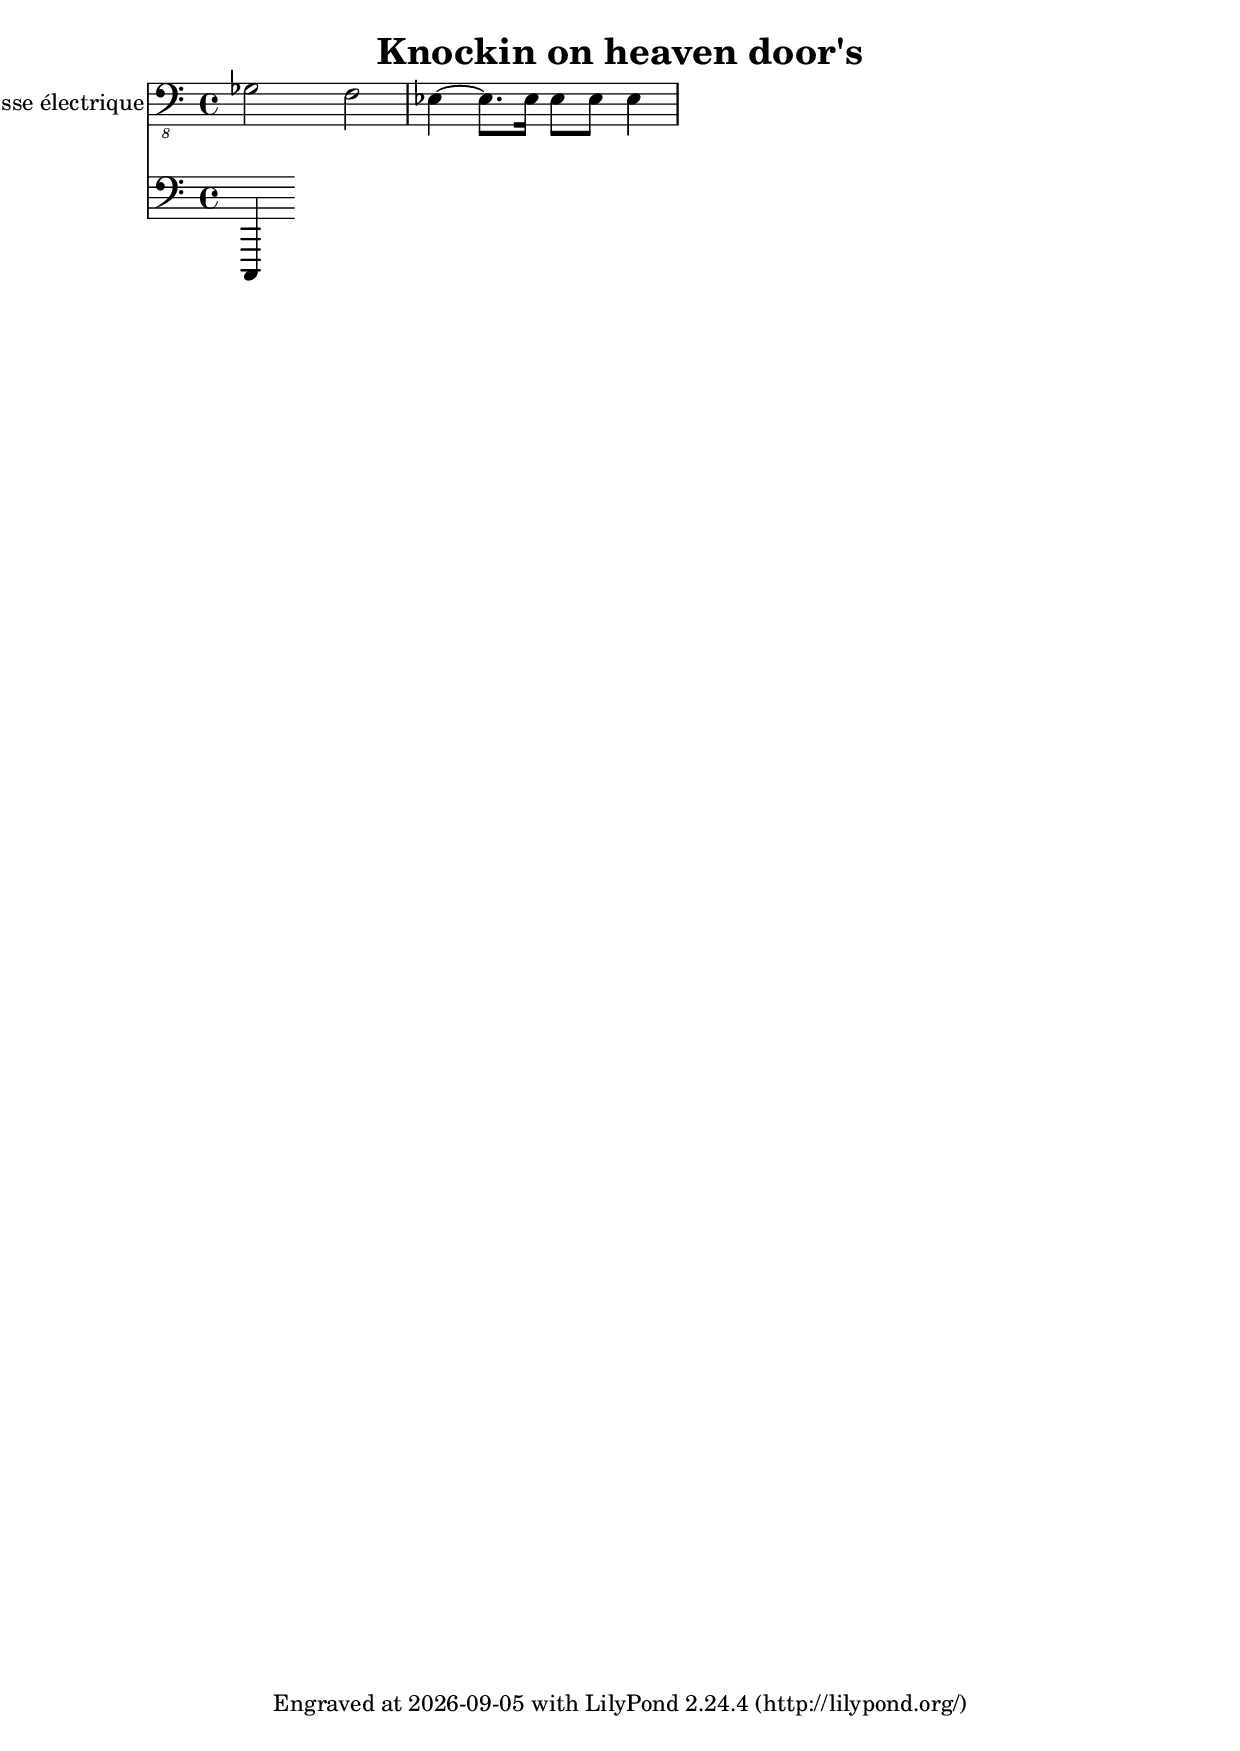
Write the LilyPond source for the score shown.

\version "2.22.0"
\header {
  title = "Knockin on heaven door's"
  composer = ""
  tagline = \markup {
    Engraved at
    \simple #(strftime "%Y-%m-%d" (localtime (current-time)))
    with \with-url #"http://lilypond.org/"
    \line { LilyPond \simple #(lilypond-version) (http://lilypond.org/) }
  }
}


global = {
  \key c \major
  \time 4/4
}

bassLine = \relative c {
  {ges2 f ees4~ees8. ees16 ees8 ees8  ees4}
}

intro  = {\bassLine}

song = {
  \intro
}

\score {
  <<
  \new Staff \with {
    midiInstrument = "electric bass (finger)"
    instrumentName = "Basse électrique"
  } { \clef "bass_8" \song }
      \new Staff { \clef "bass" c,,4 }
  >>
  
  \layout { }
}
\score {
  \unfoldRepeats \song
  \midi {
    \tempo 4=80
  }
}


